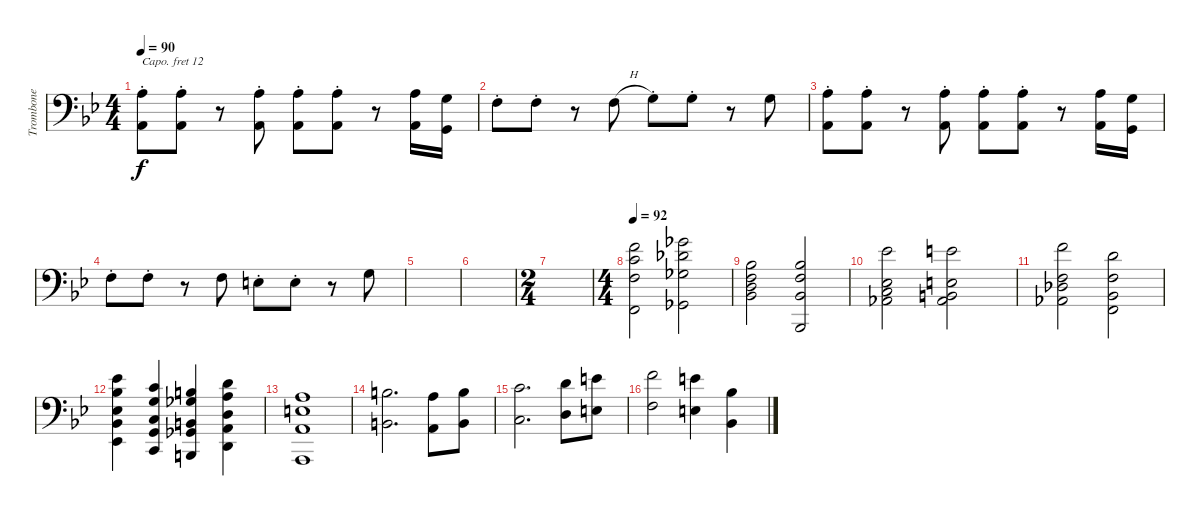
\track ("Trombone" "Trombone") {instrument trombone}
\staff {score}
\capo 12
\tuning (C3 G2 D2 A1 E1 F0) {hide}
\ts (4 4)
\tempo 90
\clef f4
\ks gminor
(7.3{st} 5.5{st}).8{dy f} (7.3{st} 5.5{st}).8 r.8 (7.3{st} 5.5{st}).8 (7.3{st} 5.5{st}).8 (7.3{st} 5.5{st}).8 r.8 (7.3 5.5).16 (5.3 3.5).16 |
3.3{st}.8 3.3{st}.8 r.8 3.3{h}.8 5.3{st}.8 15.5{st}.8 r.8 5.3.8 |
(7.3{st} 5.5{st}).8 (7.3{st} 5.5{st}).8 r.8 (7.3{st} 5.5{st}).8 (7.3{st} 5.5{st}).8 (7.3{st} 5.5{st}).8 r.8 (7.3 5.5).16 (5.3 3.5).16 |
3.3{st}.8 3.3{st}.8 r.8 3.3.8 12.5{st}.8 12.5{st}.8 r.8 5.3.8 |
|
|
\ts (2 4)
|
\ts (4 4)
\tempo 92
(5.1 5.2 3.3 1.5).2 (6.1 6.2 4.3 2.5).2 |
(3.2 0.3 8.4 6.5).2 (8.3 8.4 6.5 5.6).2 |
(3.1 1.3 3.4 4.5).2 (4.1 2.3 2.4 4.5).2 |
(5.1 3.3 4.4 4.5).2 (7.2 3.3 1.4 1.5).2 |
(8.2 8.3 6.4 6.5 10.6).4 (5.2 5.3 3.4 3.5 7.6).4 (4.2 4.3 2.4 2.5 6.6).4 (7.2 7.3 5.4 5.5 9.6).4 |
(7.3 7.4 5.5 4.6).1 |
(9.3 7.5).2{d} (7.3 5.5).8 (9.3 7.5).8 |
(10.3 8.5).2{d} (12.3 10.5).8 (9.2 12.5).8 |
(10.2 8.4).2 (9.2 7.4).4 (8.3 6.5).4
